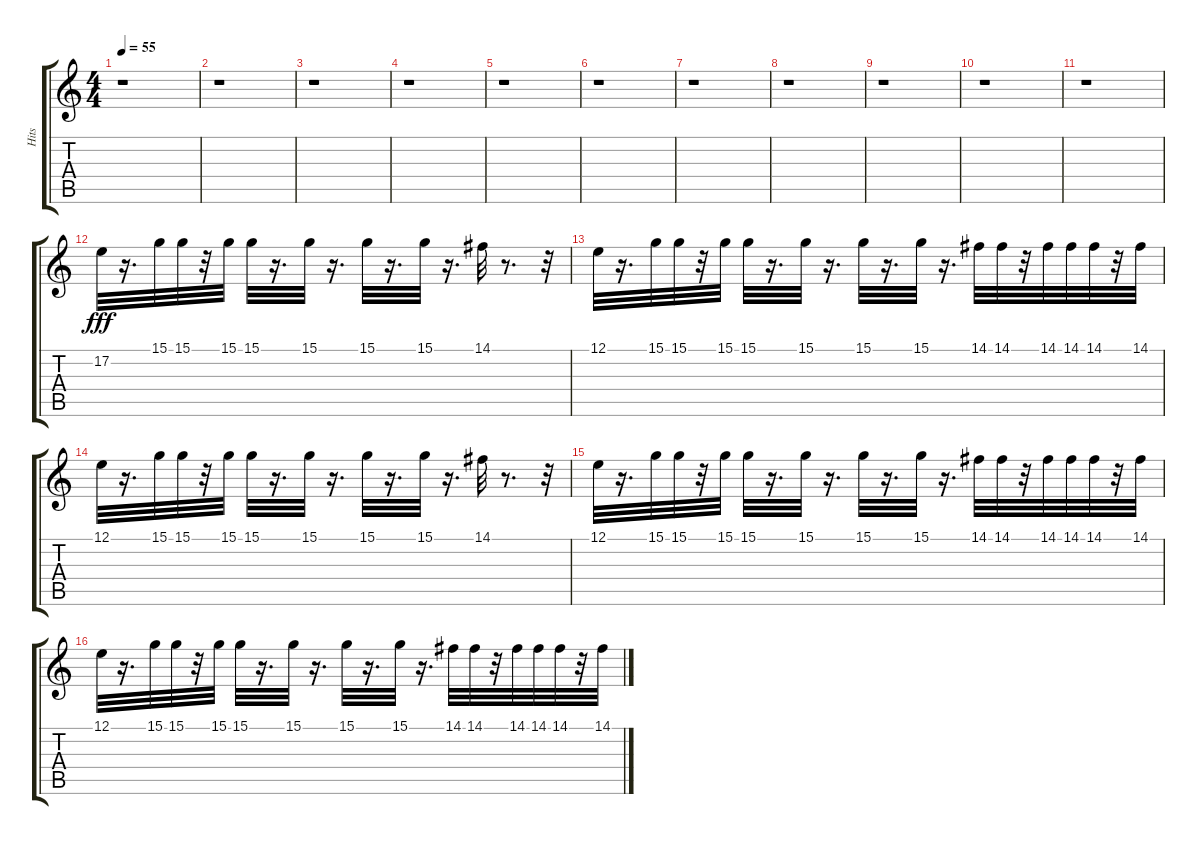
\track ("Hits" "Hits") {instrument orchestrahit}
\staff {score tabs}
\tuning (E4 B3 G3 D3 A2 E2) {hide}
\ts (4 4)
\tempo 55
\clef g2
\ks c
r.1{dy fff} |
r.1 |
r.1 |
r.1 |
r.1 |
r.1 |
r.1 |
r.1 |
r.1 |
r.1 |
r.1 |
17.2.32 r.16{d} 15.1.32 15.1.32 r.32 15.1.32 15.1.32 r.16{d} 15.1.32 r.16{d} 15.1.32 r.16{d} 15.1.32 r.16{d} 14.1.32 r.8{d} r.32 |
12.1.32 r.16{d} 15.1.32 15.1.32 r.32 15.1.32 15.1.32 r.16{d} 15.1.32 r.16{d} 15.1.32 r.16{d} 15.1.32 r.16{d} 14.1.32 14.1.32 r.32 14.1.32 14.1.32 14.1.32 r.32 14.1.32 |
12.1.32 r.16{d} 15.1.32 15.1.32 r.32 15.1.32 15.1.32 r.16{d} 15.1.32 r.16{d} 15.1.32 r.16{d} 15.1.32 r.16{d} 14.1.32 r.8{d} r.32 |
12.1.32 r.16{d} 15.1.32 15.1.32 r.32 15.1.32 15.1.32 r.16{d} 15.1.32 r.16{d} 15.1.32 r.16{d} 15.1.32 r.16{d} 14.1.32 14.1.32 r.32 14.1.32 14.1.32 14.1.32 r.32 14.1.32 |
12.1.32 r.16{d} 15.1.32 15.1.32 r.32 15.1.32 15.1.32 r.16{d} 15.1.32 r.16{d} 15.1.32 r.16{d} 15.1.32 r.16{d} 14.1.32 14.1.32 r.32 14.1.32 14.1.32 14.1.32 r.32 14.1.32
